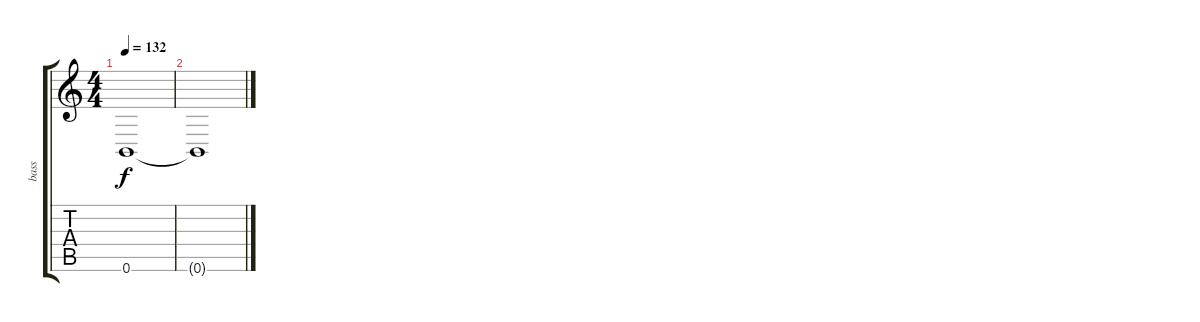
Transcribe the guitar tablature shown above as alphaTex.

\track ("bass" "bass") {instrument electricbassfinger}
\staff {score tabs}
\tuning (Db4 Ab3 E3 B2 Gb2 B1) {hide}
\ts (4 4)
\tempo 132
\clef g2
\ks c
0.6{t}.1{dy f volume 5} |
0.6{t}.1
